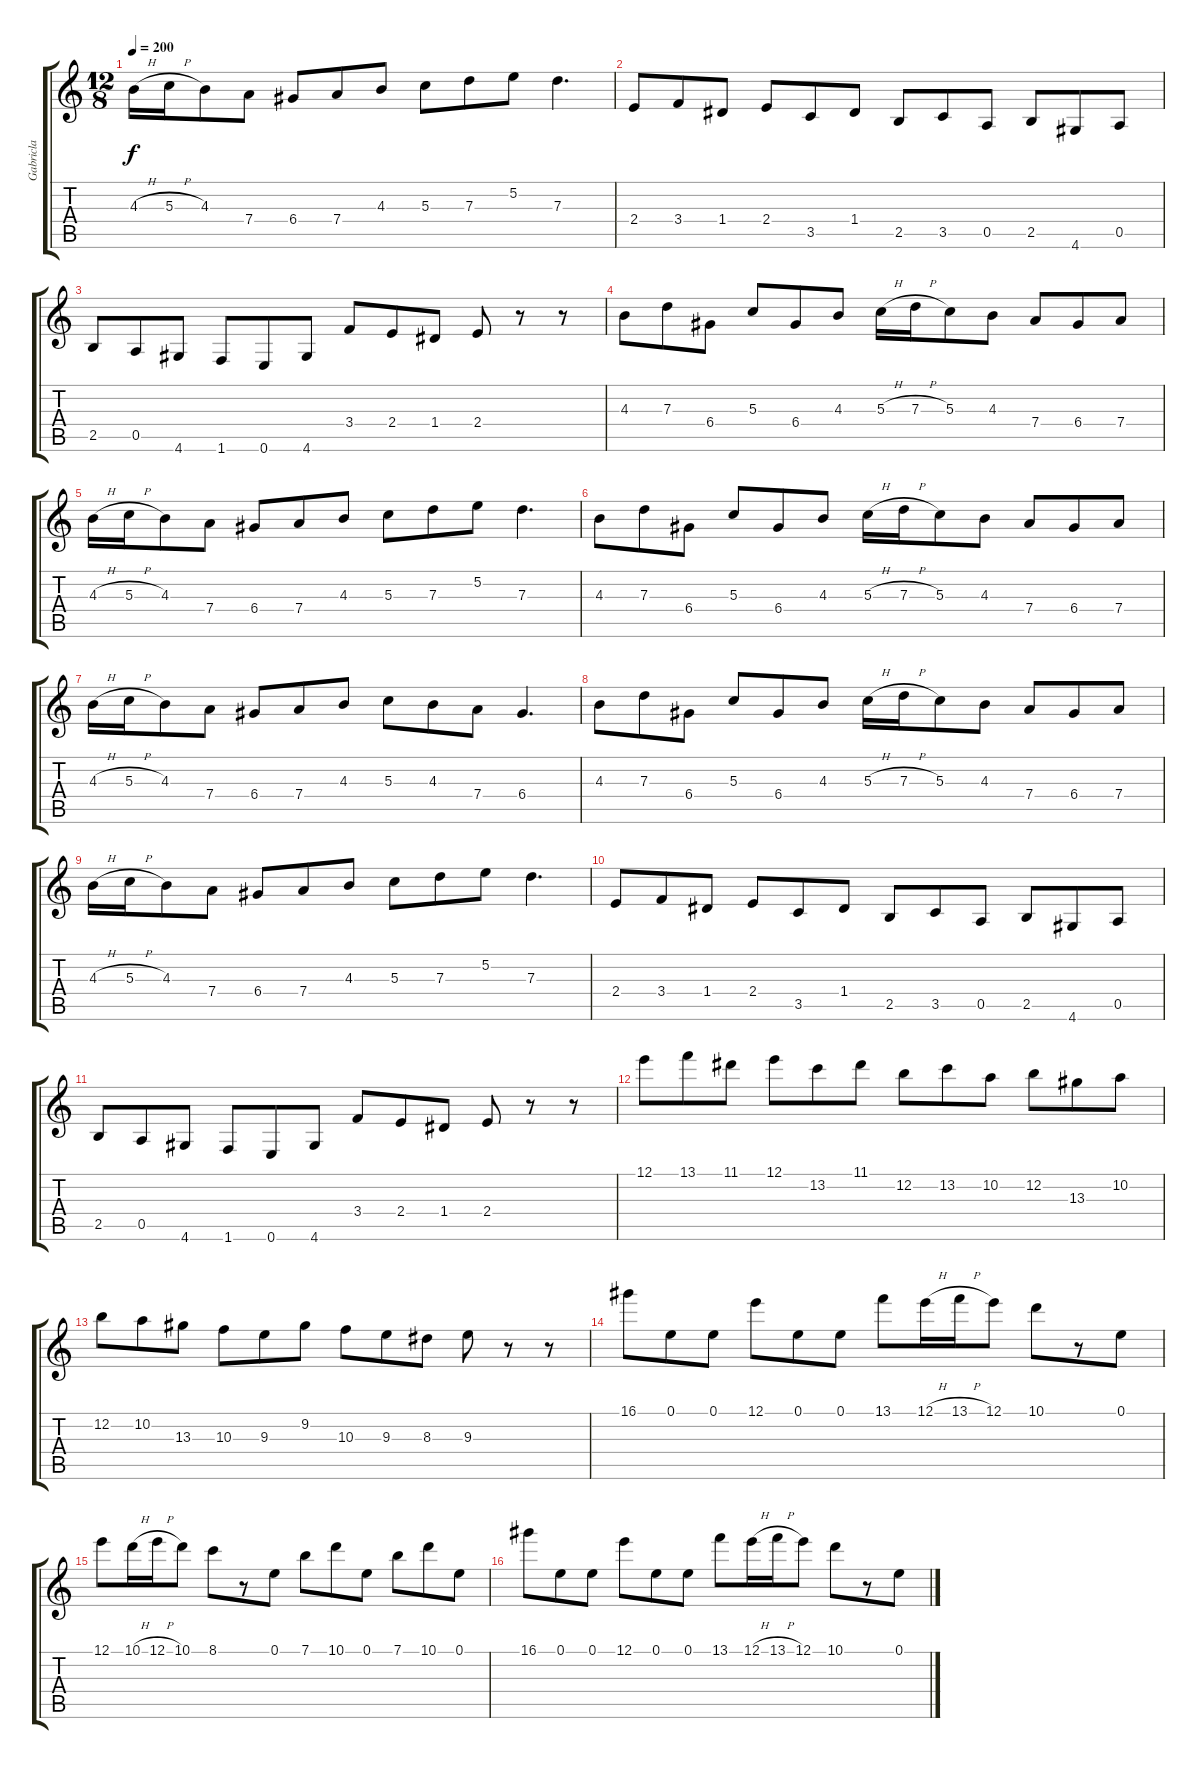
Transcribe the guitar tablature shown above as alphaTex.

\track ("Gabricla" "Gabricla") {instrument acousticguitarsteel}
\staff {score tabs}
\tuning (E4 B3 G3 D3 A2 E2) {hide}
\ts (12 8)
\tempo 200
\clef g2
\ks c
4.3{h}.16{dy f} 5.3{h}.16 4.3.8 7.4.8 6.4.8 7.4.8 4.3.8 5.3.8 7.3.8 5.2.8 7.3.4{d} |
2.4.8 3.4.8 1.4.8 2.4.8 3.5.8 1.4.8 2.5.8 3.5.8 0.5.8 2.5.8 4.6.8 0.5.8 |
2.5.8 0.5.8 4.6.8 1.6.8 0.6.8 4.6.8 3.4.8 2.4.8 1.4.8 2.4.8 r.8 r.8 |
4.3.8 7.3.8 6.4.8 5.3.8 6.4.8 4.3.8 5.3{h}.16 7.3{h}.16 5.3.8 4.3.8 7.4.8 6.4.8 7.4.8 |
4.3{h}.16 5.3{h}.16 4.3.8 7.4.8 6.4.8 7.4.8 4.3.8 5.3.8 7.3.8 5.2.8 7.3.4{d} |
4.3.8 7.3.8 6.4.8 5.3.8 6.4.8 4.3.8 5.3{h}.16 7.3{h}.16 5.3.8 4.3.8 7.4.8 6.4.8 7.4.8 |
4.3{h}.16 5.3{h}.16 4.3.8 7.4.8 6.4.8 7.4.8 4.3.8 5.3.8 4.3.8 7.4.8 6.4.4{d} |
4.3.8 7.3.8 6.4.8 5.3.8 6.4.8 4.3.8 5.3{h}.16 7.3{h}.16 5.3.8 4.3.8 7.4.8 6.4.8 7.4.8 |
4.3{h}.16 5.3{h}.16 4.3.8 7.4.8 6.4.8 7.4.8 4.3.8 5.3.8 7.3.8 5.2.8 7.3.4{d} |
2.4.8 3.4.8 1.4.8 2.4.8 3.5.8 1.4.8 2.5.8 3.5.8 0.5.8 2.5.8 4.6.8 0.5.8 |
2.5.8 0.5.8 4.6.8 1.6.8 0.6.8 4.6.8 3.4.8 2.4.8 1.4.8 2.4.8 r.8 r.8 |
12.1.8 13.1.8 11.1.8 12.1.8 13.2.8 11.1.8 12.2.8 13.2.8 10.2.8 12.2.8 13.3.8 10.2.8 |
12.2.8 10.2.8 13.3.8 10.3.8 9.3.8 9.2.8 10.3.8 9.3.8 8.3.8 9.3.8 r.8 r.8 |
16.1.8 0.1.8 0.1.8 12.1.8 0.1.8 0.1.8 13.1.8 12.1{h}.16 13.1{h}.16 12.1.8 10.1.8 r.8 0.1.8 |
12.1.8 10.1{h}.16 12.1{h}.16 10.1.8 8.1.8 r.8 0.1.8 7.1.8 10.1.8 0.1.8 7.1.8 10.1.8 0.1.8 |
16.1.8 0.1.8 0.1.8 12.1.8 0.1.8 0.1.8 13.1.8 12.1{h}.16 13.1{h}.16 12.1.8 10.1.8 r.8 0.1.8
